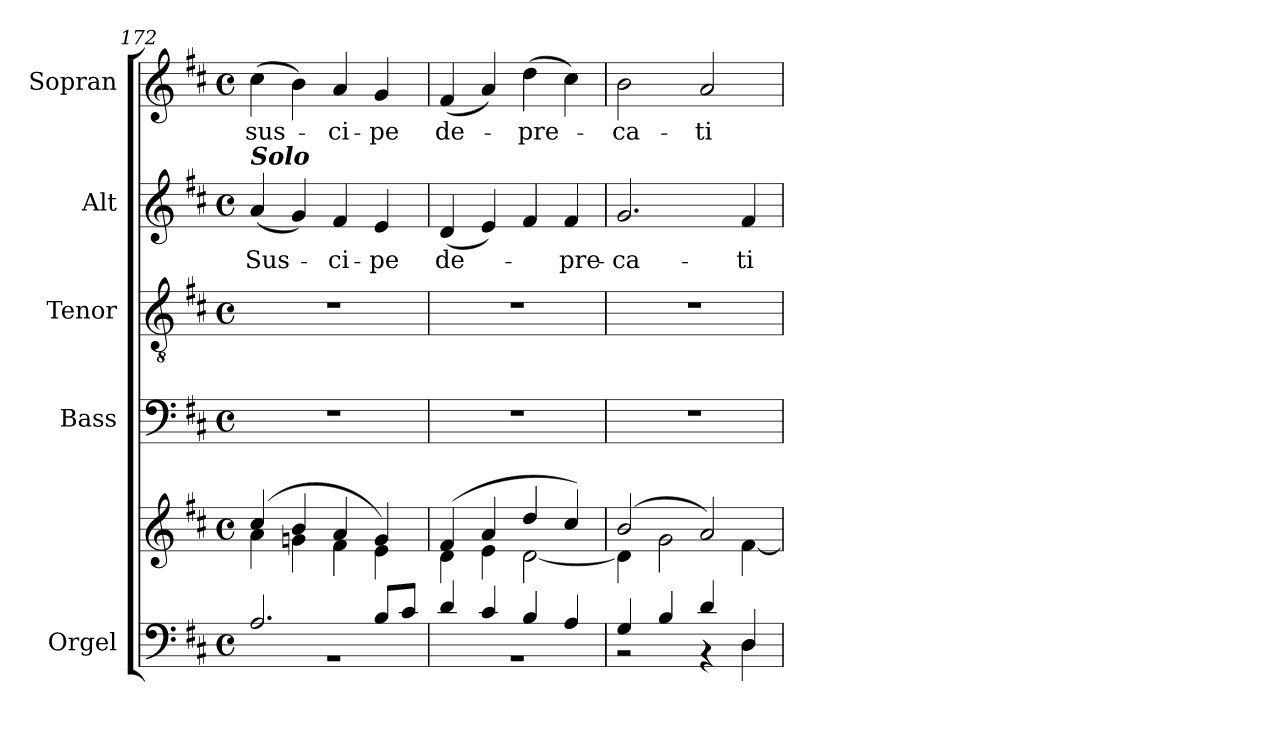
**kern	**kern	**kern	**kern	**kern	**text	**kern	**text
*part5	*part5	*part4	*part3	*part2	*part2	*part1	*part1
*staff6	*staff5	*staff4	*staff3	*staff2	*staff2	*staff1	*staff1
*I"Orgel	*	*I"Bass	*I"Tenor	*I"Alt	*	*I"Sopran	*
*I'Org.	*	*I'B.	*I'T.	*I'A.	*	*I'S.	*
*clefF4	*clefG2	*clefF4	*clefGv2	*clefG2	*	*clefG2	*
*k[f#c#]	*k[f#c#]	*k[f#c#]	*k[f#c#]	*k[f#c#]	*	*k[f#c#]	*
*D:	*D:	*D:	*D:	*D:	*	*D:	*
*M4/4	*M4/4	*M4/4	*M4/4	*M4/4	*	*M4/4	*
*met(c)	*met(c)	*met(c)	*met(c)	*met(c)	*	*met(c)	*
=172	=172	=172	=172	=172	=172	=172	=172
*^	*^	*	*	*	*	*	*
!	!	!	!	!	!	!LO:TX:a:Bi:t=Solo	!	!	!
!	!	!	!	!	!	!	!LO:LY:b	!	!LO:LY:b
2.A/	1rBB	(4cc#/	4a\	1r	1r	(<4a/	Sus-	(>4cc#\	sus-
.	.	4b/	4gn\	.	.	4g/)	.	4b\)	.
!	!	!	!	!	!	!	!LO:LY:b	!	!LO:LY:b
.	.	4a/	4f#\	.	.	4f#/	-ci-	4a/	-ci-
!	!	!	!	!	!	!	!LO:LY:b	!	!LO:LY:b
8B/L	.	4g/)	4e\	.	.	4e/	-pe	4g/	-pe
8c#/J	.	.	.	.	.	.	.	.	.
=173	=173	=173	=173	=173	=173	=173	=173	=173	=173
!	!	!	!	!	!	!	!LO:LY:b	!	!LO:LY:b
4d/	1rBB	(4f#/	4d\	1r	1r	(<4d/	de-	(<4f#/	de-
4c#/	.	4a/	4e\	.	.	4e/)	.	4a/)	.
!	!	!	!	!	!	!	!	!	!LO:LY:b
4B/	.	4dd/	[<2d\	.	.	4f#/	.	(>4dd\	-pre-
!	!	!	!	!	!	!	!LO:LY:b	!	!
4A/	.	4cc#/)	.	.	.	4f#/	-pre-	4cc#\)	.
=174	=174	=174	=174	=174	=174	=174	=174	=174	=174
!	!	!	!	!	!	!	!LO:LY:b	!	!LO:LY:b
4G/	2rBB	(2b/	4d\]	1r	1r	2.g/	-ca-	2b\	-ca-
4B/	.	.	2g\	.	.	.	.	.	.
!	!	!	!	!	!	!	!	!	!LO:LY:b
4d/	4rAA	2a/)	.	.	.	.	.	2a/	-ti-
!	!	!	!	!	!	!	!LO:LY:b	!	!
4D/	4D\	.	[<4f#\	.	.	4f#/	-ti-	.	.
*v	*v	*	*	*	*	*	*	*	*
*	*v	*v	*	*	*	*	*	*
=	=	=	=	=	=	=	=
*-	*-	*-	*-	*-	*-	*-	*-
